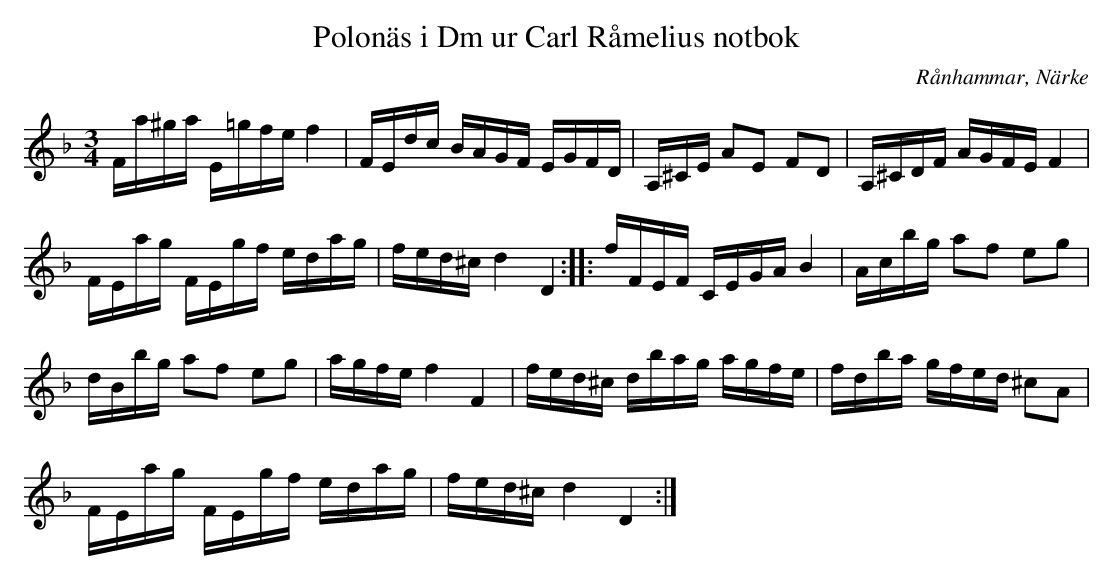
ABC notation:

X:1
T:Polonäs i Dm ur Carl Råmelius notbok
O:Rånhammar, Närke
M:3/4
L:1/16
K:Dm
Fa^ga E=gfe f4 | FEdc BAGF EGFD | A,^CE A2E2 F2D2 | A,^CDF AGFE F4 |
FEag FEgf edag | fed^c d4 D4 :: fFEF CEGA B4 | Acbg a2f2 e2g2 |
dBbg a2f2 e2g2 | agfe f4 F4 | fed^c dbag agfe | fdba gfed ^c2A2 |
FEag FEgf edag | fed^c d4 D4 :|
